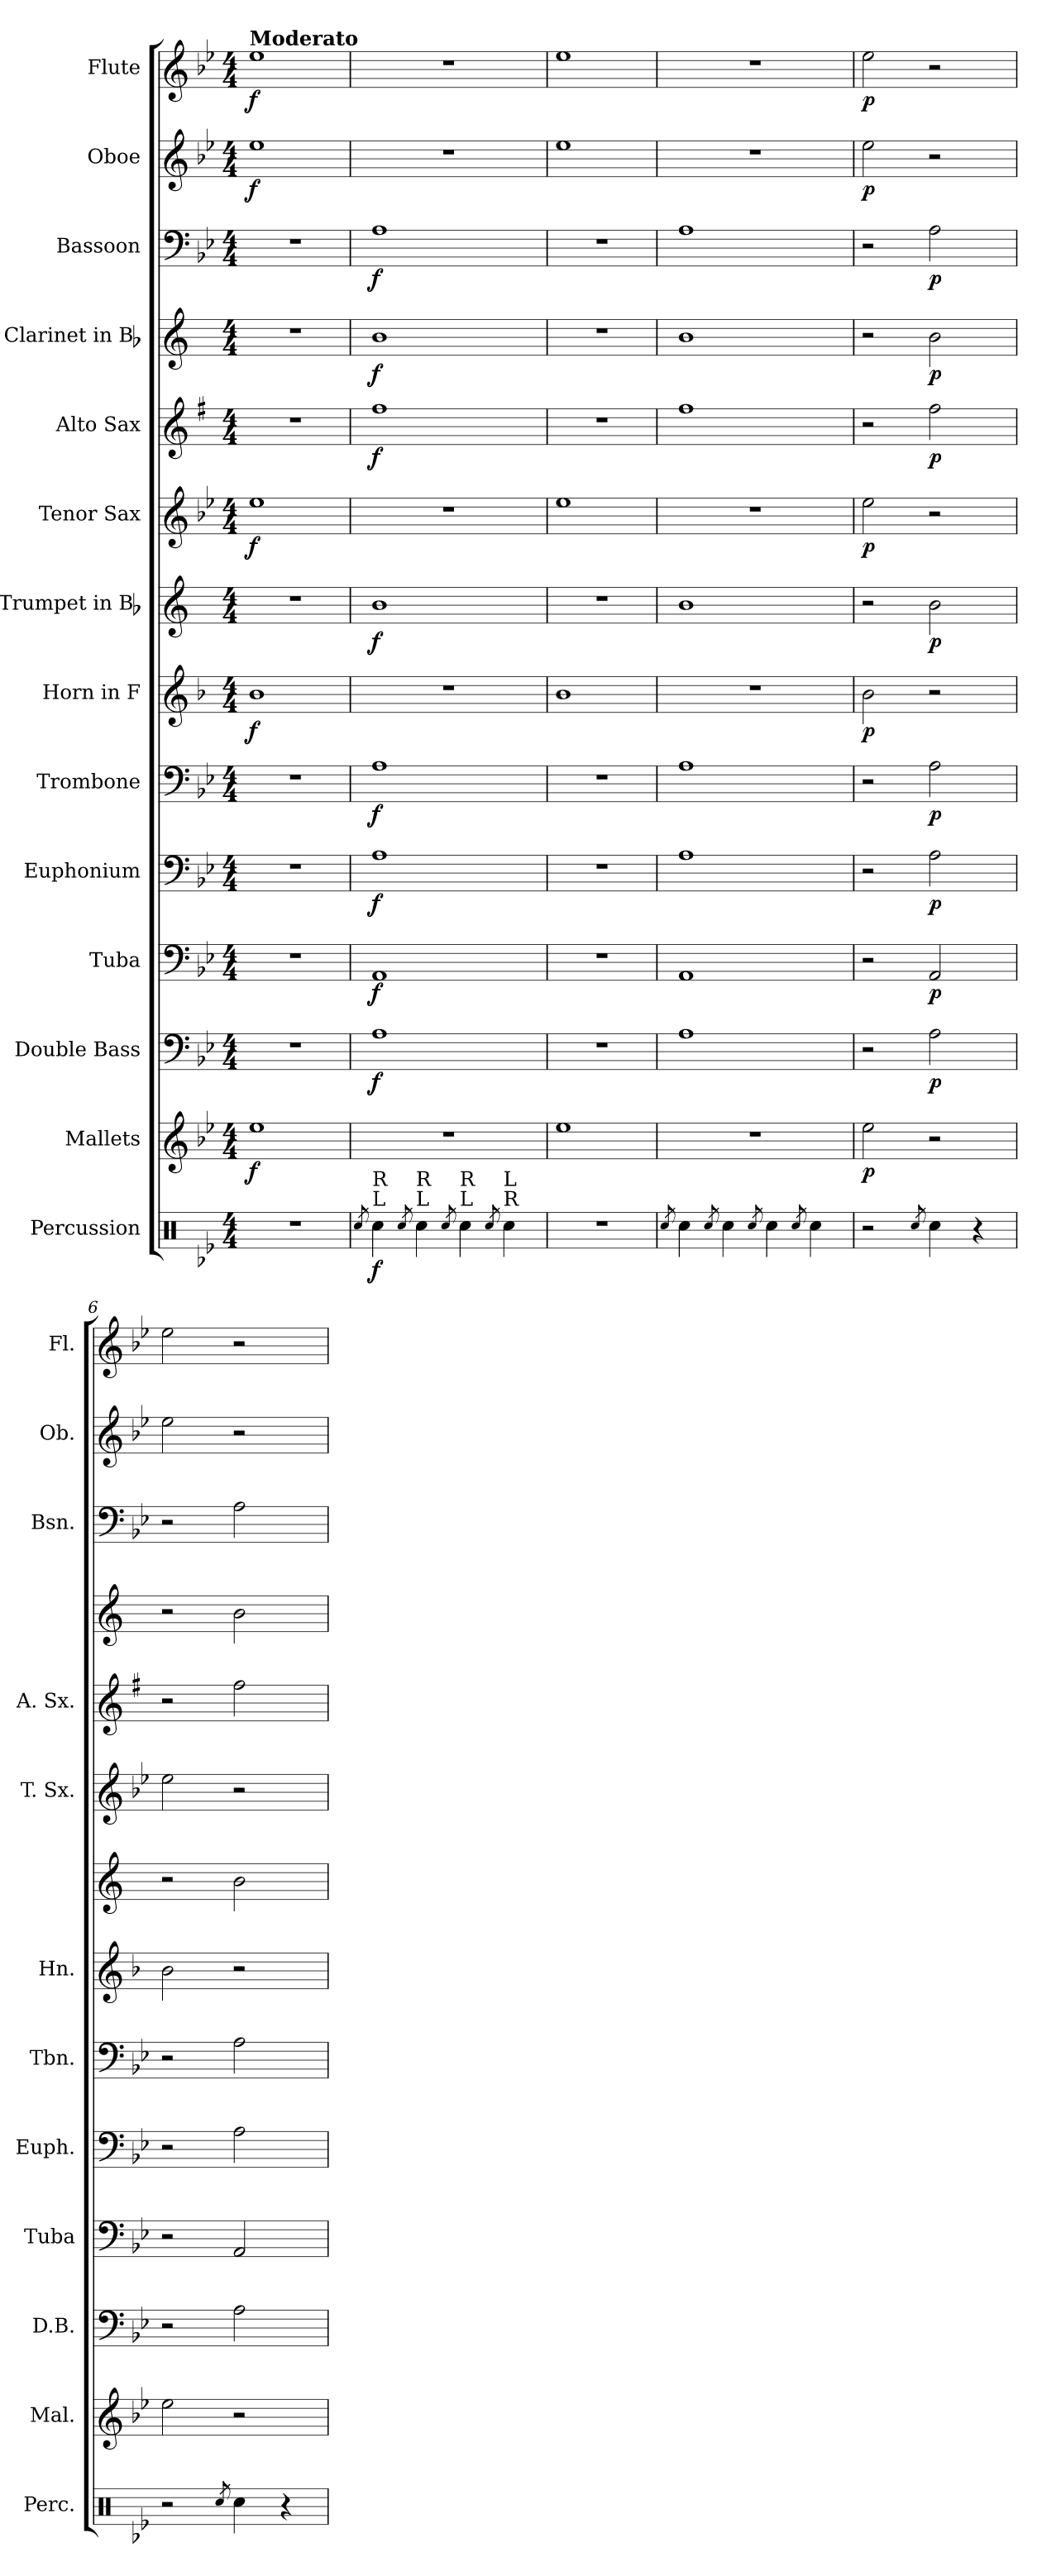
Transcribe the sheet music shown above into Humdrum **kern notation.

**kern	**dynam	**kern	**dynam	**kern	**dynam	**kern	**dynam	**kern	**dynam	**kern	**dynam	**kern	**dynam	**kern	**dynam	**kern	**dynam	**kern	**dynam	**kern	**dynam	**kern	**dynam	**kern	**dynam	**kern	**dynam
*part14	*part14	*part13	*part13	*part12	*part12	*part11	*part11	*part10	*part10	*part9	*part9	*part8	*part8	*part7	*part7	*part6	*part6	*part5	*part5	*part4	*part4	*part3	*part3	*part2	*part2	*part1	*part1
*staff14	*staff14	*staff13	*staff13	*staff12	*staff12	*staff11	*staff11	*staff10	*staff10	*staff9	*staff9	*staff8	*staff8	*staff7	*staff7	*staff6	*staff6	*staff5	*staff5	*staff4	*staff4	*staff3	*staff3	*staff2	*staff2	*staff1	*staff1
*I"Percussion	*	*I"Mallets	*	*I"Double Bass	*	*I"Tuba	*	*I"Euphonium	*	*I"Trombone	*	*I"Horn in F	*	*I"Trumpet in Bb	*	*I"Tenor Sax	*	*I"Alto Sax	*	*I"Clarinet in Bb	*	*I"Bassoon	*	*I"Oboe	*	*I"Flute	*
*I'Perc.	*	*I'Mal.	*	*I'D.B.	*	*I'Tuba	*	*I'Euph.	*	*I'Tbn.	*	*I'Hn.	*	*	*	*I'T. Sx.	*	*I'A. Sx.	*	*	*	*I'Bsn.	*	*I'Ob.	*	*I'Fl.	*
*clefX	*	*clefG2	*	*clefF4	*	*clefF4	*	*clefF4	*	*clefF4	*	*clefG2	*	*clefG2	*	*clefG2	*	*clefG2	*	*clefG2	*	*clefF4	*	*clefG2	*	*clefG2	*
*	*	*	*	*ITrd7c12	*	*	*	*	*	*	*	*ITrd4c7	*	*ITrd1c2	*	*ITrd8c14	*	*ITrd5c9	*	*ITrd1c2	*	*	*	*	*	*	*
*k[b-e-]	*	*k[b-e-]	*	*k[b-e-]	*	*k[b-e-]	*	*k[b-e-]	*	*k[b-e-]	*	*k[b-e-]	*	*k[b-e-]	*	*k[b-e-]	*	*k[b-e-]	*	*k[b-e-]	*	*k[b-e-]	*	*k[b-e-]	*	*k[b-e-]	*
*B-:	*	*B-:	*	*B-:	*	*B-:	*	*B-:	*	*B-:	*	*B-:	*	*B-:	*	*B-:	*	*B-:	*	*B-:	*	*B-:	*	*B-:	*	*B-:	*
*M4/4	*	*M4/4	*	*M4/4	*	*M4/4	*	*M4/4	*	*M4/4	*	*M4/4	*	*M4/4	*	*M4/4	*	*M4/4	*	*M4/4	*	*M4/4	*	*M4/4	*	*M4/4	*
*MM100	*	*MM100	*	*MM100	*	*MM100	*	*MM100	*	*MM100	*	*MM100	*	*MM100	*	*MM100	*	*MM100	*	*MM100	*	*MM100	*	*MM100	*	*MM100	*
=1	=1	=1	=1	=1	=1	=1	=1	=1	=1	=1	=1	=1	=1	=1	=1	=1	=1	=1	=1	=1	=1	=1	=1	=1	=1	=1	=1
!	!	!	!	!	!	!	!	!	!	!	!	!	!	!	!	!	!	!	!	!	!	!	!	!	!	!LO:TX:a:B:t=Moderato	!
!	!	!	!LO:DY:b	!	!	!	!	!	!	!	!	!	!LO:DY:b	!	!	!	!LO:DY:b	!	!	!	!	!	!	!	!LO:DY:b	!	!LO:DY:b
1r	.	1ee-	f	1r	.	1r	.	1r	.	1r	.	1e-	f	1r	.	1e-	f	1r	.	1r	.	1r	.	1ee-	f	1ee-	f
=2	=2	=2	=2	=2	=2	=2	=2	=2	=2	=2	=2	=2	=2	=2	=2	=2	=2	=2	=2	=2	=2	=2	=2	=2	=2	=2	=2
8qRcc/	.	.	.	.	.	.	.	.	.	.	.	.	.	.	.	.	.	.	.	.	.	.	.	.	.	.	.
!LO:TX:a:t=L	!	!	!	!	!	!	!	!	!	!	!	!	!	!	!	!	!	!	!	!	!	!	!	!	!	!	!
!LO:TX:a:t=R	!	!	!	!	!	!	!	!	!	!	!	!	!	!	!	!	!	!	!	!	!	!	!	!	!	!	!
!	!LO:DY:b	!	!	!	!LO:DY:b	!	!LO:DY:b	!	!LO:DY:b	!	!LO:DY:b	!	!	!	!LO:DY:b	!	!	!	!LO:DY:b	!	!LO:DY:b	!	!LO:DY:b	!	!	!	!
4Rcc\	f	1r	.	1AA	f	1AA	f	1A	f	1A	f	1r	.	1a	f	1r	.	1a	f	1a	f	1A	f	1r	.	1r	.
8qRcc/	.	.	.	.	.	.	.	.	.	.	.	.	.	.	.	.	.	.	.	.	.	.	.	.	.	.	.
!LO:TX:a:t=L	!	!	!	!	!	!	!	!	!	!	!	!	!	!	!	!	!	!	!	!	!	!	!	!	!	!	!
!LO:TX:a:t=R	!	!	!	!	!	!	!	!	!	!	!	!	!	!	!	!	!	!	!	!	!	!	!	!	!	!	!
4Rcc\	.	.	.	.	.	.	.	.	.	.	.	.	.	.	.	.	.	.	.	.	.	.	.	.	.	.	.
8qRcc/	.	.	.	.	.	.	.	.	.	.	.	.	.	.	.	.	.	.	.	.	.	.	.	.	.	.	.
!LO:TX:a:t=L	!	!	!	!	!	!	!	!	!	!	!	!	!	!	!	!	!	!	!	!	!	!	!	!	!	!	!
!LO:TX:a:t=R	!	!	!	!	!	!	!	!	!	!	!	!	!	!	!	!	!	!	!	!	!	!	!	!	!	!	!
4Rcc\	.	.	.	.	.	.	.	.	.	.	.	.	.	.	.	.	.	.	.	.	.	.	.	.	.	.	.
8qRcc/	.	.	.	.	.	.	.	.	.	.	.	.	.	.	.	.	.	.	.	.	.	.	.	.	.	.	.
!LO:TX:a:t=R	!	!	!	!	!	!	!	!	!	!	!	!	!	!	!	!	!	!	!	!	!	!	!	!	!	!	!
!LO:TX:a:t=L	!	!	!	!	!	!	!	!	!	!	!	!	!	!	!	!	!	!	!	!	!	!	!	!	!	!	!
4Rcc\	.	.	.	.	.	.	.	.	.	.	.	.	.	.	.	.	.	.	.	.	.	.	.	.	.	.	.
=3	=3	=3	=3	=3	=3	=3	=3	=3	=3	=3	=3	=3	=3	=3	=3	=3	=3	=3	=3	=3	=3	=3	=3	=3	=3	=3	=3
1r	.	1ee-	.	1r	.	1r	.	1r	.	1r	.	1e-	.	1r	.	1e-	.	1r	.	1r	.	1r	.	1ee-	.	1ee-	.
=4	=4	=4	=4	=4	=4	=4	=4	=4	=4	=4	=4	=4	=4	=4	=4	=4	=4	=4	=4	=4	=4	=4	=4	=4	=4	=4	=4
8qRcc/	.	.	.	.	.	.	.	.	.	.	.	.	.	.	.	.	.	.	.	.	.	.	.	.	.	.	.
4Rcc\	.	1r	.	1AA	.	1AA	.	1A	.	1A	.	1r	.	1a	.	1r	.	1a	.	1a	.	1A	.	1r	.	1r	.
8qRcc/	.	.	.	.	.	.	.	.	.	.	.	.	.	.	.	.	.	.	.	.	.	.	.	.	.	.	.
4Rcc\	.	.	.	.	.	.	.	.	.	.	.	.	.	.	.	.	.	.	.	.	.	.	.	.	.	.	.
8qRcc/	.	.	.	.	.	.	.	.	.	.	.	.	.	.	.	.	.	.	.	.	.	.	.	.	.	.	.
4Rcc\	.	.	.	.	.	.	.	.	.	.	.	.	.	.	.	.	.	.	.	.	.	.	.	.	.	.	.
8qRcc/	.	.	.	.	.	.	.	.	.	.	.	.	.	.	.	.	.	.	.	.	.	.	.	.	.	.	.
4Rcc\	.	.	.	.	.	.	.	.	.	.	.	.	.	.	.	.	.	.	.	.	.	.	.	.	.	.	.
=5	=5	=5	=5	=5	=5	=5	=5	=5	=5	=5	=5	=5	=5	=5	=5	=5	=5	=5	=5	=5	=5	=5	=5	=5	=5	=5	=5
!	!	!	!LO:DY:b	!	!	!	!	!	!	!	!	!	!LO:DY:b	!	!	!	!LO:DY:b	!	!	!	!	!	!	!	!LO:DY:b	!	!LO:DY:b
2r	.	2ee-\	p	2r	.	2r	.	2r	.	2r	.	2e-\	p	2r	.	2e-\	p	2r	.	2r	.	2r	.	2ee-\	p	2ee-\	p
8qRcc/	.	.	.	.	.	.	.	.	.	.	.	.	.	.	.	.	.	.	.	.	.	.	.	.	.	.	.
!	!	!	!	!	!LO:DY:b	!	!LO:DY:b	!	!LO:DY:b	!	!LO:DY:b	!	!	!	!LO:DY:b	!	!	!	!LO:DY:b	!	!LO:DY:b	!	!LO:DY:b	!	!	!	!
4Rcc\	.	2r	.	2AA\	p	2AA/	p	2A\	p	2A\	p	2r	.	2a\	p	2r	.	2a\	p	2a\	p	2A\	p	2r	.	2r	.
4r	.	.	.	.	.	.	.	.	.	.	.	.	.	.	.	.	.	.	.	.	.	.	.	.	.	.	.
=6	=6	=6	=6	=6	=6	=6	=6	=6	=6	=6	=6	=6	=6	=6	=6	=6	=6	=6	=6	=6	=6	=6	=6	=6	=6	=6	=6
2r	.	2ee-\	.	2r	.	2r	.	2r	.	2r	.	2e-\	.	2r	.	2e-\	.	2r	.	2r	.	2r	.	2ee-\	.	2ee-\	.
8qRcc/	.	.	.	.	.	.	.	.	.	.	.	.	.	.	.	.	.	.	.	.	.	.	.	.	.	.	.
4Rcc\	.	2r	.	2AA\	.	2AA/	.	2A\	.	2A\	.	2r	.	2a\	.	2r	.	2a\	.	2a\	.	2A\	.	2r	.	2r	.
4r	.	.	.	.	.	.	.	.	.	.	.	.	.	.	.	.	.	.	.	.	.	.	.	.	.	.	.
=	=	=	=	=	=	=	=	=	=	=	=	=	=	=	=	=	=	=	=	=	=	=	=	=	=	=	=
*-	*-	*-	*-	*-	*-	*-	*-	*-	*-	*-	*-	*-	*-	*-	*-	*-	*-	*-	*-	*-	*-	*-	*-	*-	*-	*-	*-
